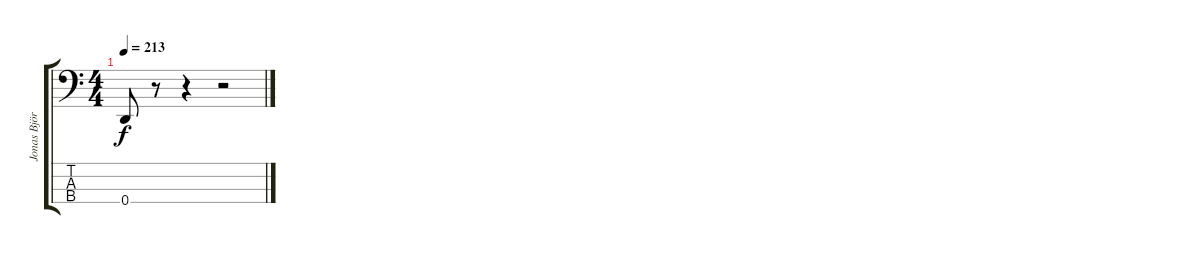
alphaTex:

\track ("Jonas Björler" "Jonas Björ") {instrument electricbassfinger}
\staff {score tabs}
\tuning (F2 C2 G1 D1) {hide}
\ts (4 4)
\tempo 213
\clef f4
\ks c
0.4.8{dy f} r.8 r.4 r.2
